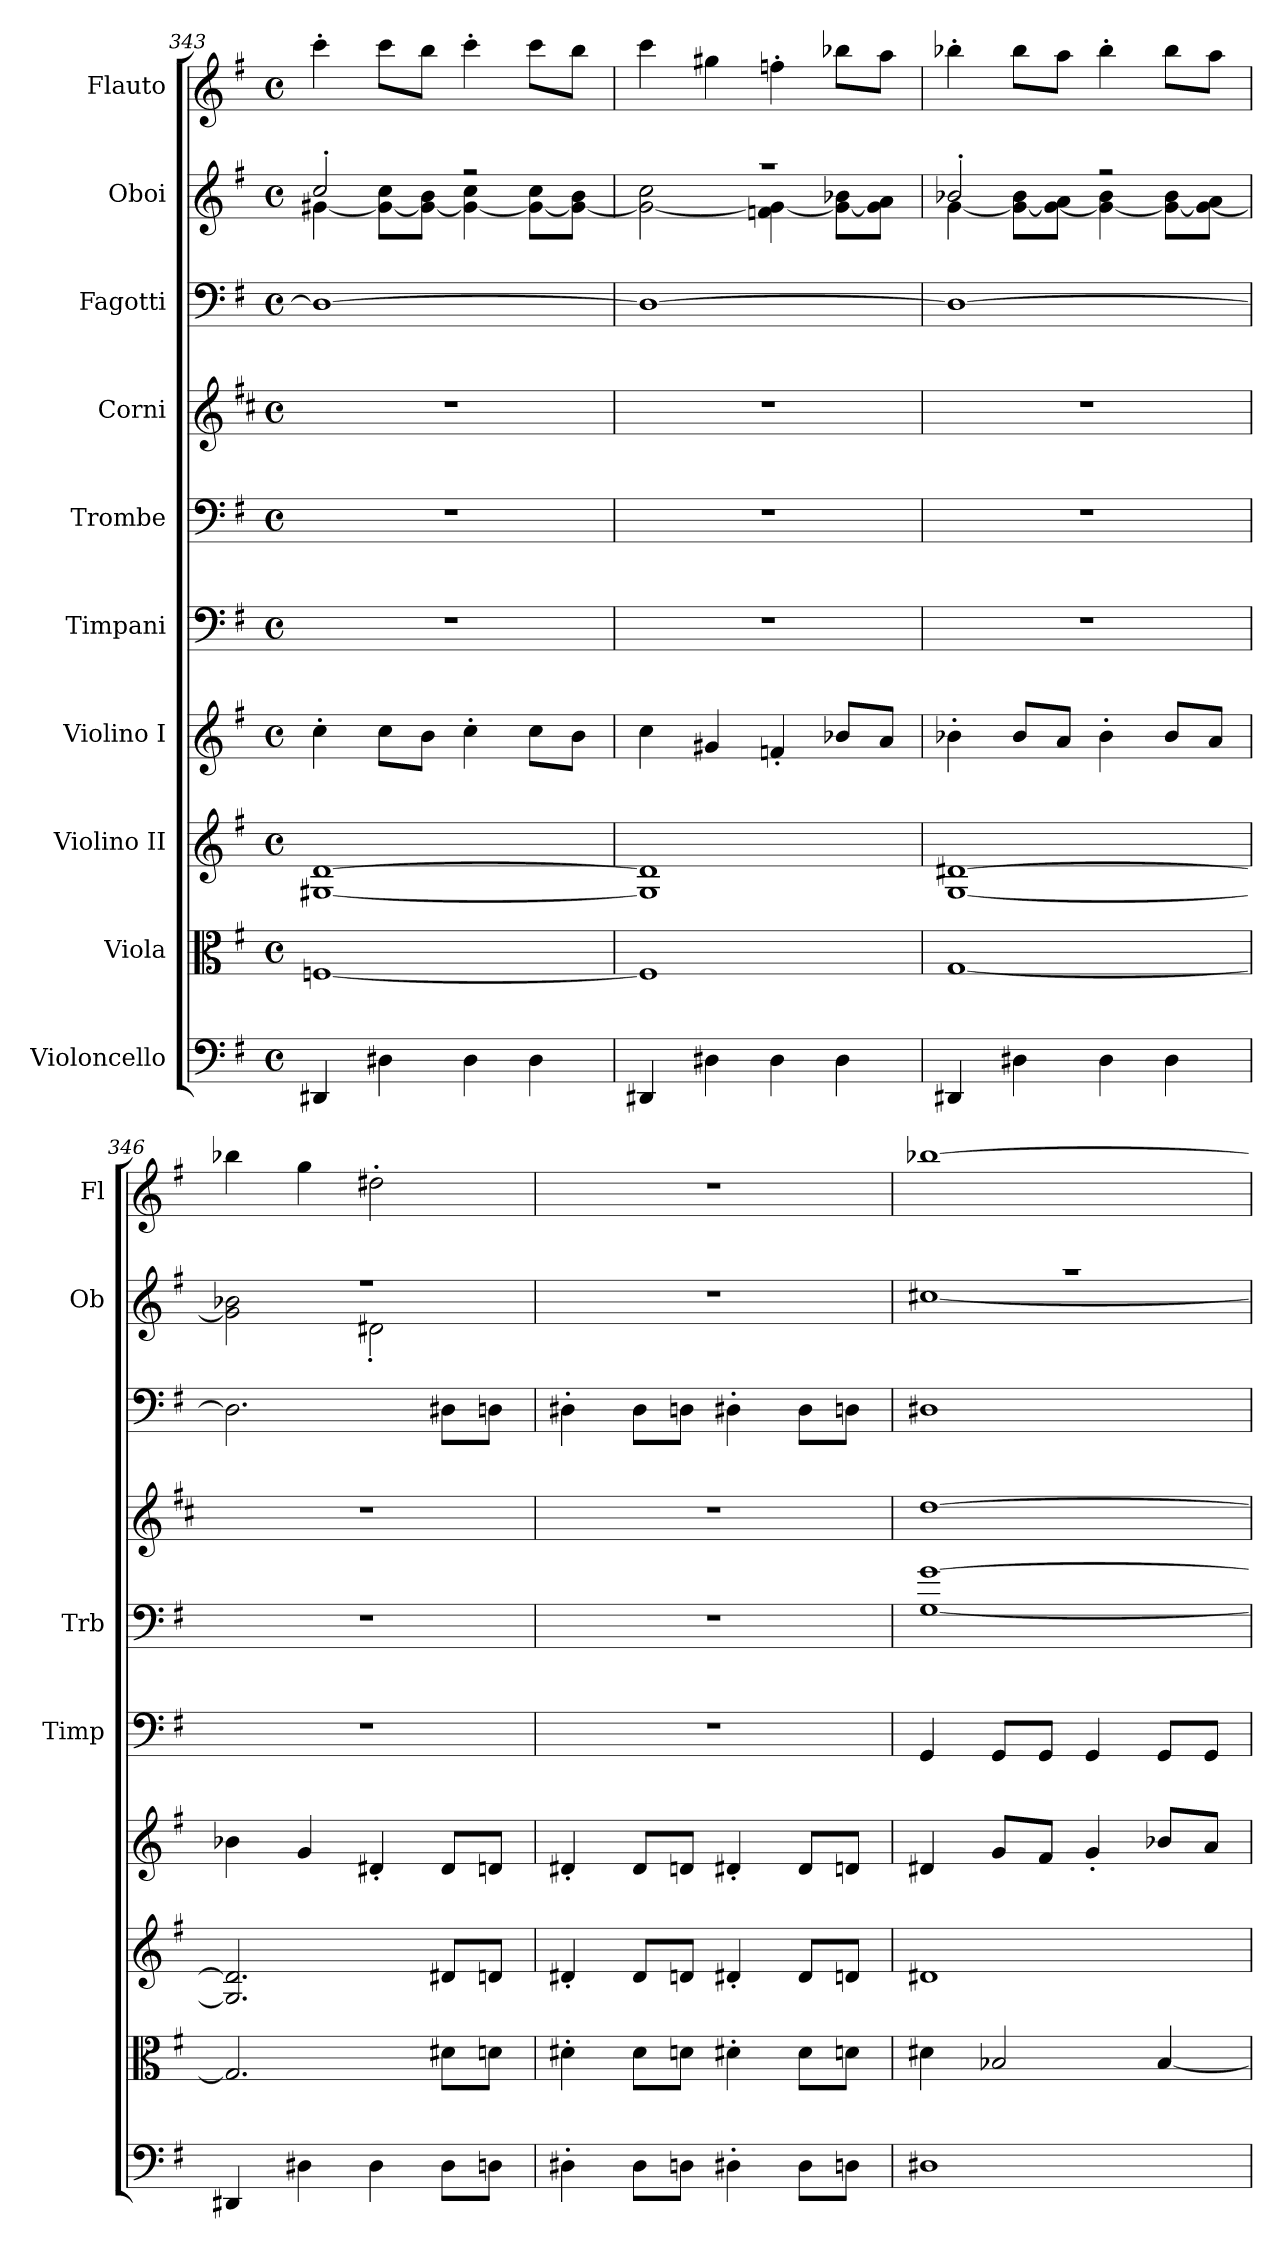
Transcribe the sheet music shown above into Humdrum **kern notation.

**kern	**kern	**kern	**kern	**kern	**kern	**kern	**kern	**kern	**kern
*part10	*part9	*part8	*part7	*part6	*part5	*part4	*part3	*part2	*part1
*staff10	*staff9	*staff8	*staff7	*staff6	*staff5	*staff4	*staff3	*staff2	*staff1
*I"Violoncello	*I"Viola	*I"Violino II	*I"Violino I	*I"Timpani	*I"Trombe	*I"Corni	*I"Fagotti	*I"Oboi	*I"Flauto
*	*	*	*	*I'Timp	*I'Trb	*	*	*I'Ob	*I'Fl
*clefF4	*clefC3	*clefG2	*clefG2	*clefF4	*clefF4	*clefG2	*clefF4	*clefG2	*clefG2
*	*	*	*	*	*	*ITrd4c7	*	*	*
*k[f#]	*k[f#]	*k[f#]	*k[f#]	*k[f#]	*k[f#]	*k[f#]	*k[f#]	*k[f#]	*k[f#]
*M4/4	*M4/4	*M4/4	*M4/4	*M4/4	*M4/4	*M4/4	*M4/4	*M4/4	*M4/4
*met(c)	*met(c)	*met(c)	*met(c)	*met(c)	*met(c)	*met(c)	*met(c)	*met(c)	*met(c)
=343	=343	=343	=343	=343	=343	=343	=343	=343	=343
*	*	*	*	*	*	*	*	*^	*
4DD#X/	[1Fn	[1G#X [1d	4cc'\	1r	1r	1r	1D#_	2cc'/	[4g#X\	4ccc'\
4D#X\	.	.	8cc\L	.	.	.	.	.	8g#\_ 8cc\L	8ccc\L
.	.	.	8b\J	.	.	.	.	.	8g#\_ 8b\J	8bb\J
4D#\	.	.	4cc'\	.	.	.	.	2r	4g#\_ 4cc\	4ccc'\
4D#\	.	.	8cc\L	.	.	.	.	.	8g#\_ 8cc\L	8ccc\L
.	.	.	8b\J	.	.	.	.	.	8g#\_ 8b\J	8bb\J
=344	=344	=344	=344	=344	=344	=344	=344	=344	=344	=344
4DD#X/	1F]	1G#] 1d]	4cc\	1r	1r	1r	1D#_	1r	2g#\_ 2cc\	4ccc\
4D#X\	.	.	4g#X/	.	.	.	.	.	.	4gg#X\
4D#\	.	.	4fn'/	.	.	.	.	.	4fn\ 4g#\_	4ffn'\
4D#\	.	.	8b-X/L	.	.	.	.	.	8g#\_ 8b-X\L	8bb-X\L
.	.	.	8a/J	.	.	.	.	.	8g#\] 8a\J	8aa\J
=345	=345	=345	=345	=345	=345	=345	=345	=345	=345	=345
4DD#X/	[1G	[1G [1d#X	4b-X'\	1r	1r	1r	1D#_	2b-X'/	[4g\	4bb-X'\
4D#X\	.	.	8b-/L	.	.	.	.	.	8g\_ 8b-\L	8bb-\L
.	.	.	8a/J	.	.	.	.	.	8g\_ 8a\J	8aa\J
4D#\	.	.	4b-'\	.	.	.	.	2r	4g\_ 4b-\	4bb-'\
4D#\	.	.	8b-/L	.	.	.	.	.	8g\_ 8b-\L	8bb-\L
.	.	.	8a/J	.	.	.	.	.	8g\_ 8a\J	8aa\J
=346	=346	=346	=346	=346	=346	=346	=346	=346	=346	=346
4DD#X/	2.G/]	2.G/] 2.d#/]	4b-X\	1r	1r	1r	2.D#\]	1r	2g\] 2b-X\	4bb-X\
4D#X\	.	.	4g/	.	.	.	.	.	.	4gg\
4D#\	.	.	4d#X'/	.	.	.	.	.	2d#X'\	2dd#X'\
8D#\L	8d#X\L	8d#X/L	8d#/L	.	.	.	8D#X\L	.	.	.
8Dn\J	8dn\J	8dn/J	8dn/J	.	.	.	8Dn\J	.	.	.
*	*	*	*	*	*	*	*	*v	*v	*
!!LO:LB:g=z
=347	=347	=347	=347	=347	=347	=347	=347	=347	=347
4D#X'\	4d#X'\	4d#X'/	4d#X'/	1r	1r	1r	4D#X'\	1r	1r
8D#\L	8d#\L	8d#/L	8d#/L	.	.	.	8D#\L	.	.
8Dn\J	8dn\J	8dn/J	8dn/J	.	.	.	8Dn\J	.	.
4D#X'\	4d#X'\	4d#X'/	4d#X'/	.	.	.	4D#X'\	.	.
8D#\L	8d#\L	8d#/L	8d#/L	.	.	.	8D#\L	.	.
8Dn\J	8dn\J	8dn/J	8dn/J	.	.	.	8Dn\J	.	.
=348	=348	=348	=348	=348	=348	=348	=348	=348	=348
*	*	*	*	*	*	*	*	*^	*
1D#X	4d#X\	1d#X	4d#X/	4GG/	[1G [1g	[1g	1D#X	1r	[1cc#X	[1bb-X
.	2B-X/	.	8g/L	8GG/L	.	.	.	.	.	.
.	.	.	8f#/J	8GG/J	.	.	.	.	.	.
.	.	.	4g'/	4GG/	.	.	.	.	.	.
.	[4B-/	.	8b-X/L	8GG/L	.	.	.	.	.	.
.	.	.	8a/J	8GG/J	.	.	.	.	.	.
*	*	*	*	*	*	*	*	*v	*v	*
=	=	=	=	=	=	=	=	=	=
*-	*-	*-	*-	*-	*-	*-	*-	*-	*-
